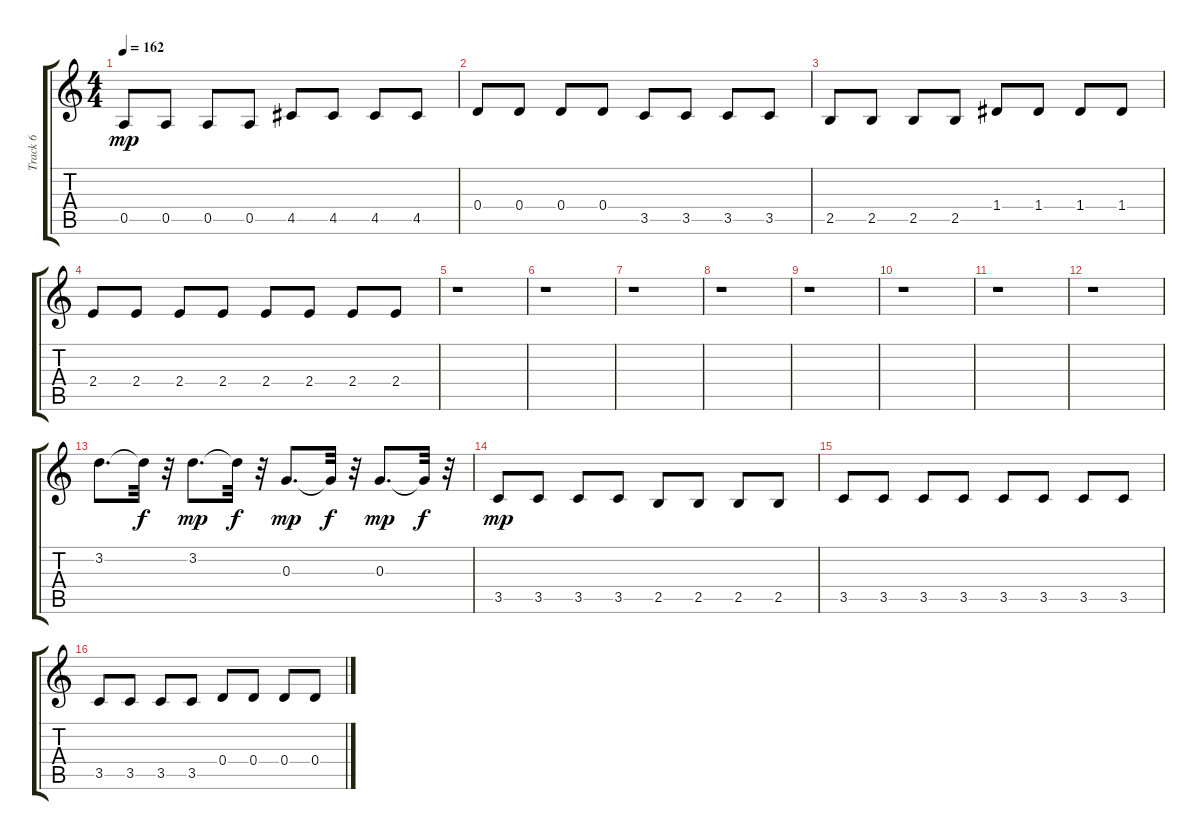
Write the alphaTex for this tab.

\track ("Track 6" "Track 6") {instrument electricbasspick}
\staff {score tabs}
\tuning (E4 B3 G3 D3 A2 E2) {hide}
\ts (4 4)
\tempo 162
\clef g2
\ks c
0.5.8{dy mp} 0.5.8 0.5.8 0.5.8 4.5.8 4.5.8 4.5.8 4.5.8 |
0.4.8 0.4.8 0.4.8 0.4.8 3.5.8 3.5.8 3.5.8 3.5.8 |
2.5.8 2.5.8 2.5.8 2.5.8 1.4.8 1.4.8 1.4.8 1.4.8 |
2.4.8 2.4.8 2.4.8 2.4.8 2.4.8 2.4.8 2.4.8 2.4.8 |
r.1 |
r.1 |
r.1 |
r.1 |
r.1 |
r.1 |
r.1 |
r.1 |
3.2.8{d} 3.2{t}.32{dy f} r.32 3.2.8{d dy mp} 3.2{t}.32{dy f} r.32 0.3.8{d dy mp} 0.3{t}.32{dy f} r.32 0.3.8{d dy mp} 0.3{t}.32{dy f} r.32 |
3.5.8{dy mp} 3.5.8 3.5.8 3.5.8 2.5.8 2.5.8 2.5.8 2.5.8 |
3.5.8 3.5.8 3.5.8 3.5.8 3.5.8 3.5.8 3.5.8 3.5.8 |
3.5.8 3.5.8 3.5.8 3.5.8 0.4.8 0.4.8 0.4.8 0.4.8
